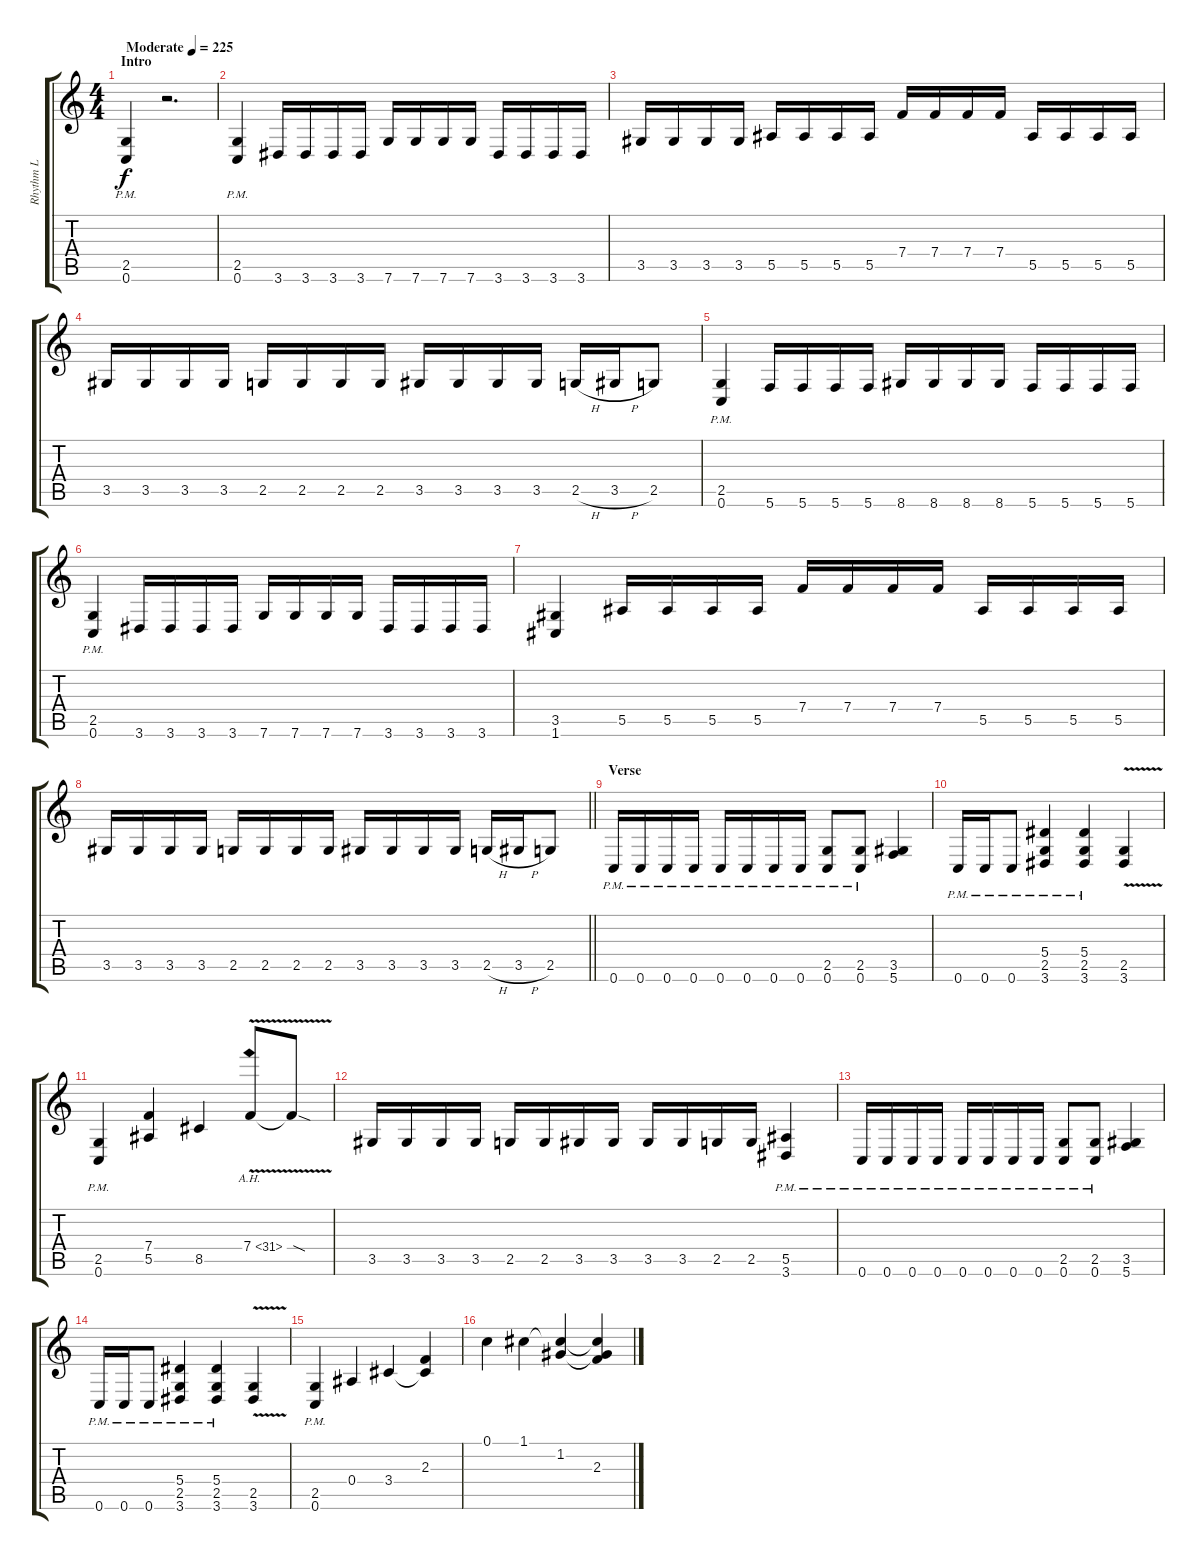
\track ("Rhythm L" "Rhythm L") {instrument distortionguitar}
\staff {score tabs}
\tuning (C4 G3 Eb3 Bb2 F2 C2) {hide}
\ts (4 4)
\section ("" "Intro")
\tempo (225 "Moderate")
\clef g2
\ks c
(2.5{pm} 0.6{pm}).4{dy f instrument distortionguitar} r.2{d} |
(2.5{pm} 0.6{pm}).4 3.6.16 3.6.16 3.6.16 3.6.16 7.6.16 7.6.16 7.6.16 7.6.16 3.6.16 3.6.16 3.6.16 3.6.16 |
3.5.16 3.5.16 3.5.16 3.5.16 5.5.16 5.5.16 5.5.16 5.5.16 7.4.16 7.4.16 7.4.16 7.4.16 5.5.16 5.5.16 5.5.16 5.5.16 |
3.5.16 3.5.16 3.5.16 3.5.16 2.5.16 2.5.16 2.5.16 2.5.16 3.5.16 3.5.16 3.5.16 3.5.16 2.5{h}.16 3.5{h}.16 2.5.8 |
(2.5{pm} 0.6{pm}).4 5.6.16 5.6.16 5.6.16 5.6.16 8.6.16 8.6.16 8.6.16 8.6.16 5.6.16 5.6.16 5.6.16 5.6.16 |
(2.5{pm} 0.6{pm}).4 3.6.16 3.6.16 3.6.16 3.6.16 7.6.16 7.6.16 7.6.16 7.6.16 3.6.16 3.6.16 3.6.16 3.6.16 |
(3.5 1.6).4 5.5.16 5.5.16 5.5.16 5.5.16 7.4.16 7.4.16 7.4.16 7.4.16 5.5.16 5.5.16 5.5.16 5.5.16 |
\barLineRight lightlight
3.5.16 3.5.16 3.5.16 3.5.16 2.5.16 2.5.16 2.5.16 2.5.16 3.5.16 3.5.16 3.5.16 3.5.16 2.5{h}.16 3.5{h}.16 2.5.8 |
\section ("" "Verse")
0.6{pm}.16 0.6{pm}.16 0.6{pm}.16 0.6{pm}.16 0.6{pm}.16 0.6{pm}.16 0.6{pm}.16 0.6{pm}.16 (2.5{pm} 0.6{pm}).8 (2.5{pm} 0.6{pm}).8 (3.5 5.6).4 |
0.6{pm}.16 0.6{pm}.16 0.6{pm}.8 (5.4{pm} 2.5{pm} 3.6{pm}).4 (5.4{pm} 2.5{pm} 3.6{pm}).4 (2.5{v} 3.6).4 |
(2.5{pm} 0.6{pm}).4 (7.4 5.5).4 8.5.4 7.4{ah 24 v}.8 7.4{sod t}.8 |
3.5.16 3.5.16 3.5.16 3.5.16 2.5.16 2.5.16 3.5.16 3.5.16 3.5.16 3.5.16 2.5.16 2.5.16 (5.5{pm} 3.6{pm}).4 |
0.6{pm}.16 0.6{pm}.16 0.6{pm}.16 0.6{pm}.16 0.6{pm}.16 0.6{pm}.16 0.6{pm}.16 0.6{pm}.16 (2.5{pm} 0.6{pm}).8 (2.5{pm} 0.6{pm}).8 (3.5 5.6).4 |
0.6{pm}.16 0.6{pm}.16 0.6{pm}.8 (5.4{pm} 2.5{pm} 3.6{pm}).4 (5.4{pm} 2.5{pm} 3.6{pm}).4 (2.5{v} 3.6).4 |
(2.5{pm} 0.6{pm}).4 0.4.4 3.4.4 (2.3 3.4{t}).4 |
0.1.4 1.1.4 (1.1{t} 1.2).4 (1.1{t} 1.2{t} 2.3).4
